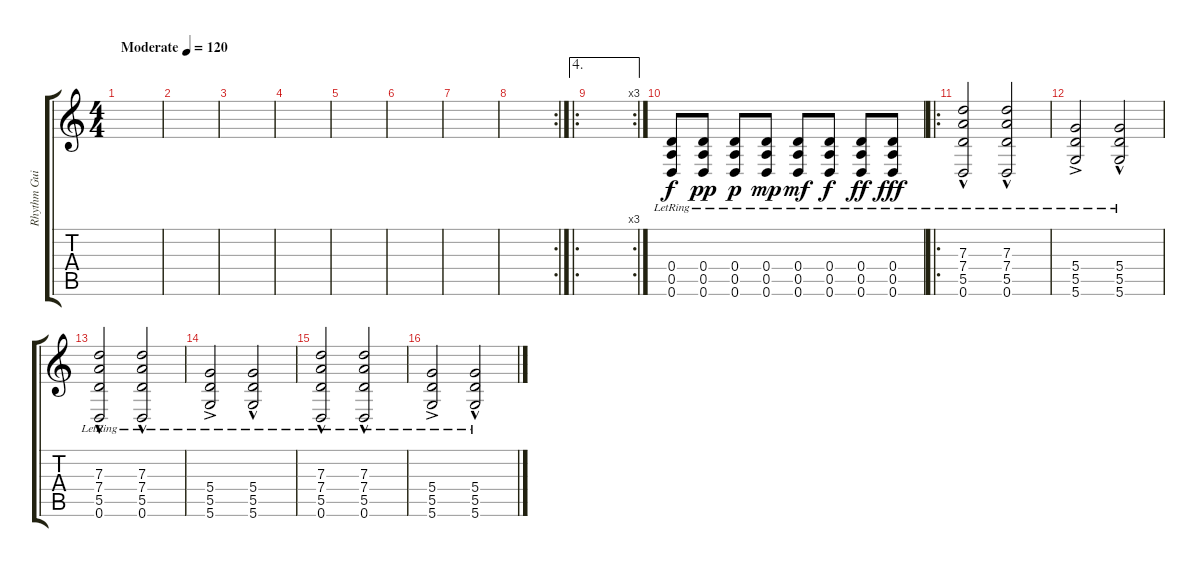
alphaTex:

\track ("Rhythm Guitar" "Rhythm Gui") {instrument distortionguitar}
\staff {score tabs}
\tuning (E4 B3 G3 D3 A2 D2) {hide}
\ts (4 4)
\tempo (120 "Moderate")
\clef g2
\ks c
|
|
|
|
|
|
|
\rc 2
|
\ae 4
\ro
\rc 3
|
(0.4{lr} 0.5{lr} 0.6{lr}).8 (0.4{lr} 0.5{lr} 0.6{lr}).8{dy pp} (0.4{lr} 0.5{lr} 0.6{lr}).8{dy p} (0.4{lr} 0.5{lr} 0.6{lr}).8{dy mp} (0.4{lr} 0.5{lr} 0.6{lr}).8{dy mf} (0.4{lr} 0.5{lr} 0.6{lr}).8{dy f} (0.4{lr} 0.5{lr} 0.6{lr}).8{dy ff} (0.4{lr} 0.5{lr} 0.6{lr}).8{dy fff} |
\ro
(7.3{lr} 7.4 5.5 0.6{hac}).2 (7.3 7.4 5.5 0.6{hac lr}).2 |
(5.4 5.5 5.6{ac lr}).2 (5.4{hac lr} 5.5 5.6).2 |
(7.3{lr} 7.4 5.5 0.6{hac}).2 (7.3 7.4 5.5 0.6{hac lr}).2 |
(5.4 5.5 5.6{ac lr}).2 (5.4{hac lr} 5.5 5.6).2 |
(7.3{lr} 7.4 5.5 0.6{hac}).2 (7.3 7.4 5.5 0.6{hac lr}).2 |
(5.4 5.5 5.6{ac lr}).2 (5.4{hac lr} 5.5 5.6).2
